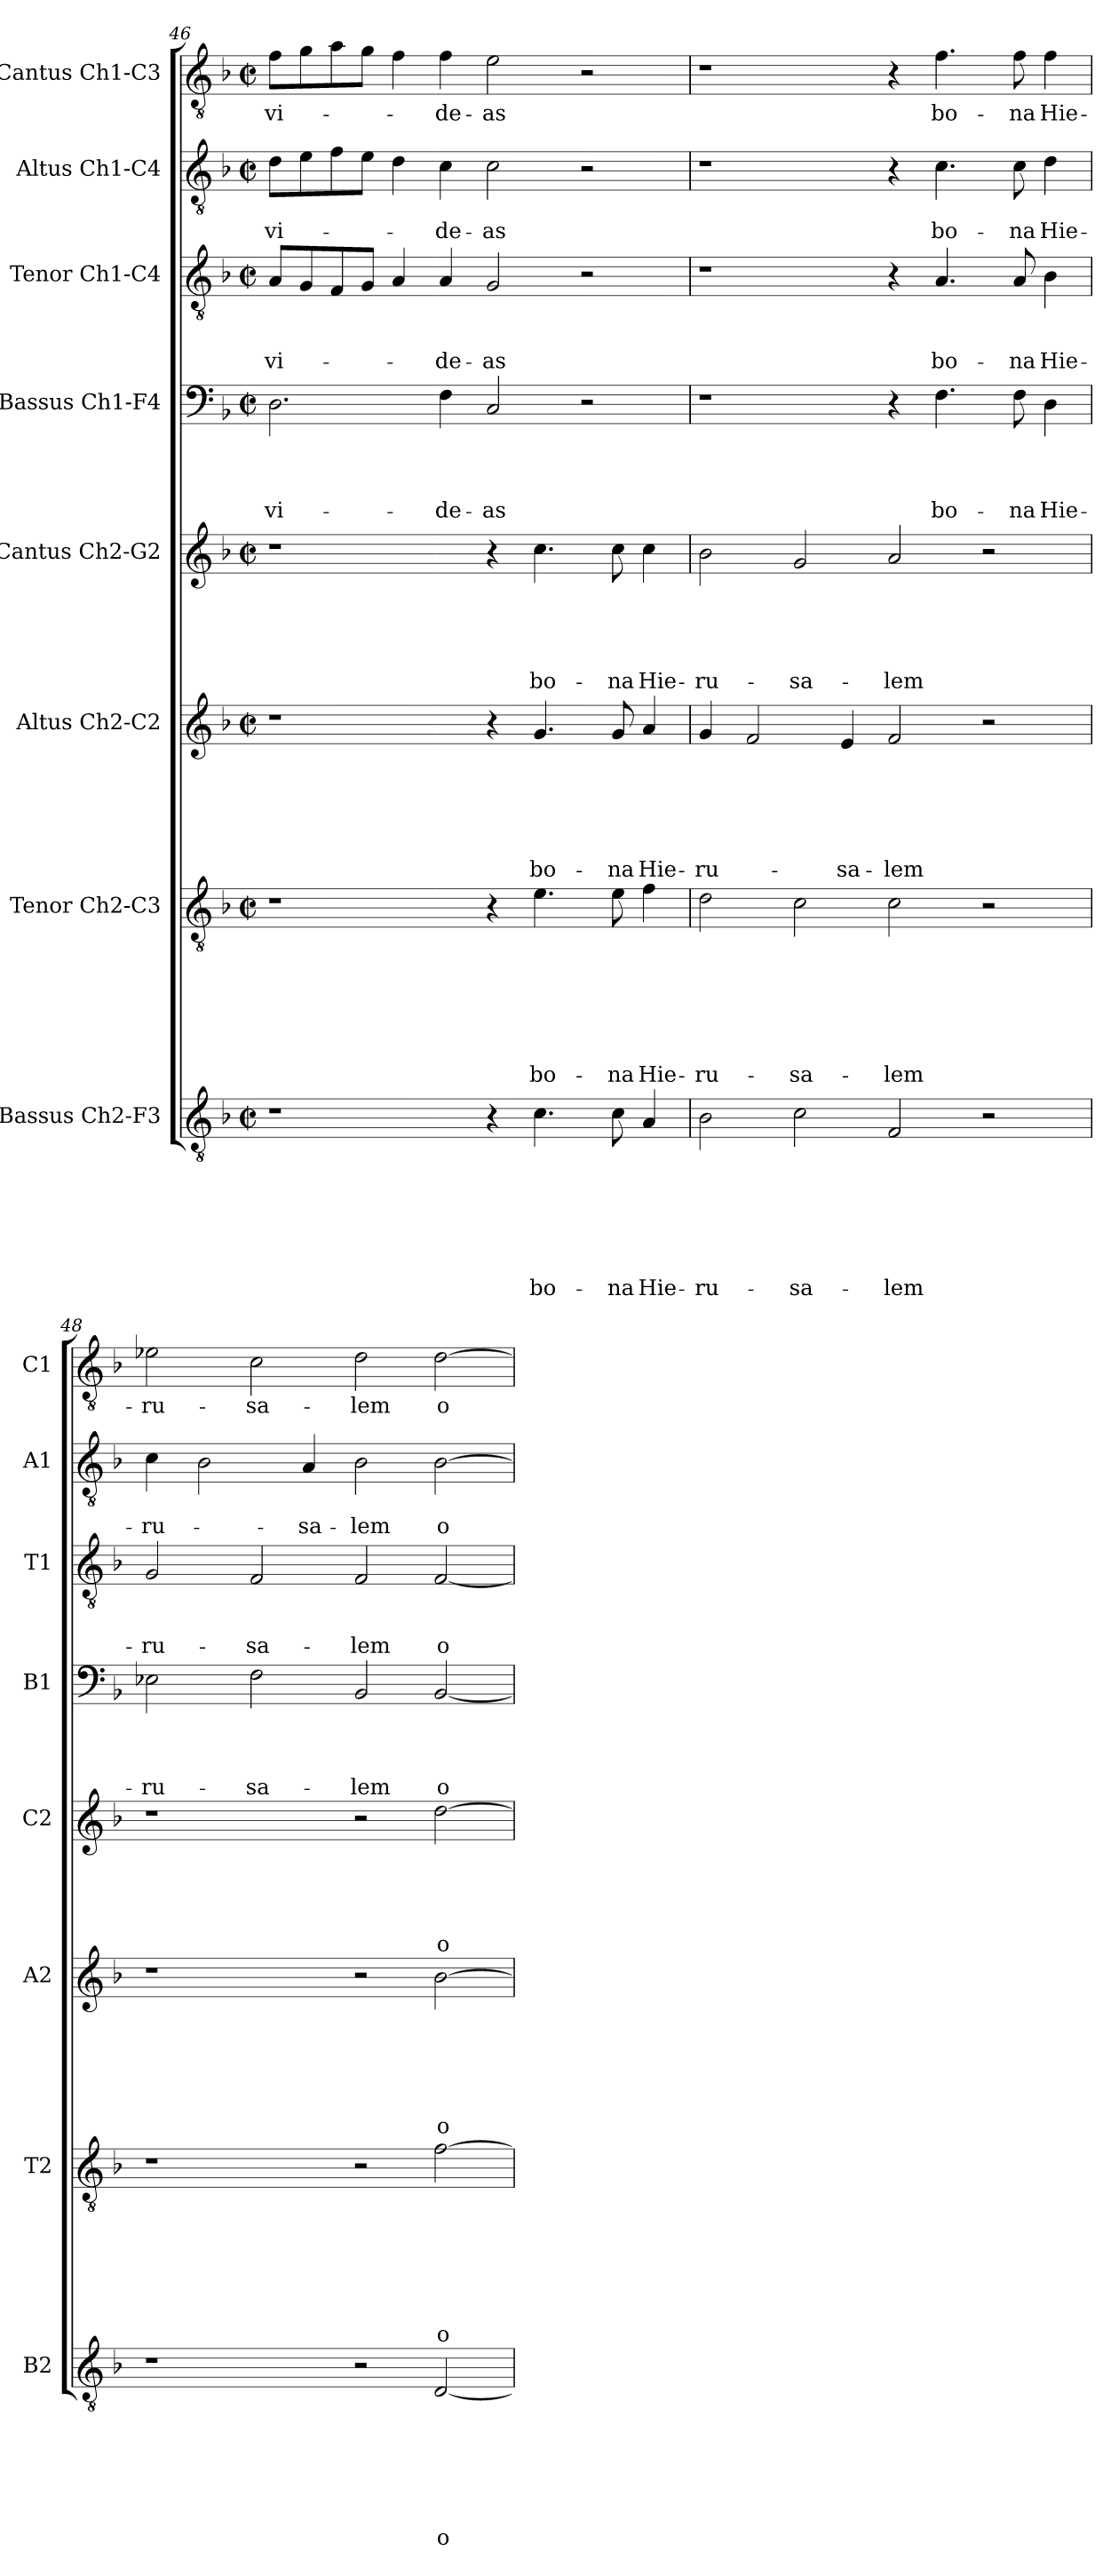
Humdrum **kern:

**kern	**text	**text	**text	**text	**text	**text	**text	**kern	**text	**text	**text	**text	**text	**text	**text	**kern	**text	**text	**text	**text	**text	**text	**kern	**text	**text	**text	**text	**text	**kern	**text	**text	**text	**text	**kern	**text	**text	**text	**kern	**text	**text	**kern	**text
*part8	*part8	*part8	*part8	*part8	*part8	*part8	*part8	*part7	*part7	*part7	*part7	*part7	*part7	*part7	*part7	*part6	*part6	*part6	*part6	*part6	*part6	*part6	*part5	*part5	*part5	*part5	*part5	*part5	*part4	*part4	*part4	*part4	*part4	*part3	*part3	*part3	*part3	*part2	*part2	*part2	*part1	*part1
*staff8	*staff8	*staff8	*staff8	*staff8	*staff8	*staff8	*staff8	*staff7	*staff7	*staff7	*staff7	*staff7	*staff7	*staff7	*staff7	*staff6	*staff6	*staff6	*staff6	*staff6	*staff6	*staff6	*staff5	*staff5	*staff5	*staff5	*staff5	*staff5	*staff4	*staff4	*staff4	*staff4	*staff4	*staff3	*staff3	*staff3	*staff3	*staff2	*staff2	*staff2	*staff1	*staff1
*I"Bassus Ch2-F3	*	*	*	*	*	*	*	*I"Tenor Ch2-C3	*	*	*	*	*	*	*	*I"Altus Ch2-C2	*	*	*	*	*	*	*I"Cantus Ch2-G2	*	*	*	*	*	*I"Bassus Ch1-F4	*	*	*	*	*I"Tenor Ch1-C4	*	*	*	*I"Altus Ch1-C4	*	*	*I"Cantus Ch1-C3	*
*I'B2	*	*	*	*	*	*	*	*I'T2	*	*	*	*	*	*	*	*I'A2	*	*	*	*	*	*	*I'C2	*	*	*	*	*	*I'B1	*	*	*	*	*I'T1	*	*	*	*I'A1	*	*	*I'C1	*
*clefGv2	*	*	*	*	*	*	*	*clefGv2	*	*	*	*	*	*	*	*clefG2	*	*	*	*	*	*	*clefG2	*	*	*	*	*	*clefF4	*	*	*	*	*clefGv2	*	*	*	*clefGv2	*	*	*clefGv2	*
*k[b-]	*	*	*	*	*	*	*	*k[b-]	*	*	*	*	*	*	*	*k[b-]	*	*	*	*	*	*	*k[b-]	*	*	*	*	*	*k[b-]	*	*	*	*	*k[b-]	*	*	*	*k[b-]	*	*	*k[b-]	*
*F:	*	*	*	*	*	*	*	*F:	*	*	*	*	*	*	*	*F:	*	*	*	*	*	*	*F:	*	*	*	*	*	*F:	*	*	*	*	*F:	*	*	*	*F:	*	*	*F:	*
*M2/2	*	*	*	*	*	*	*	*M2/2	*	*	*	*	*	*	*	*M2/2	*	*	*	*	*	*	*M2/2	*	*	*	*	*	*M2/2	*	*	*	*	*M2/2	*	*	*	*M2/2	*	*	*M2/2	*
*met(c|)	*	*	*	*	*	*	*	*met(c|)	*	*	*	*	*	*	*	*met(c|)	*	*	*	*	*	*	*met(c|)	*	*	*	*	*	*met(c|)	*	*	*	*	*met(c|)	*	*	*	*met(c|)	*	*	*met(c|)	*
=46	=46	=46	=46	=46	=46	=46	=46	=46	=46	=46	=46	=46	=46	=46	=46	=46	=46	=46	=46	=46	=46	=46	=46	=46	=46	=46	=46	=46	=46	=46	=46	=46	=46	=46	=46	=46	=46	=46	=46	=46	=46	=46
!	!	!	!	!	!	!	!	!	!	!	!	!	!	!	!	!	!	!	!	!	!	!	!	!	!	!	!	!	!	!	!	!	!LO:LY:b	!	!	!	!LO:LY:b	!	!	!LO:LY:b	!	!LO:LY:b
1r	.	.	.	.	.	.	.	1r	.	.	.	.	.	.	.	1r	.	.	.	.	.	.	1r	.	.	.	.	.	2.D\	.	.	.	vi-	8A/L	.	.	vi-	8d\L	.	vi-	8f\L	vi-
.	.	.	.	.	.	.	.	.	.	.	.	.	.	.	.	.	.	.	.	.	.	.	.	.	.	.	.	.	.	.	.	.	.	8G/	.	.	.	8e\	.	.	8g\	.
.	.	.	.	.	.	.	.	.	.	.	.	.	.	.	.	.	.	.	.	.	.	.	.	.	.	.	.	.	.	.	.	.	.	8F/	.	.	.	8f\	.	.	8a\	.
.	.	.	.	.	.	.	.	.	.	.	.	.	.	.	.	.	.	.	.	.	.	.	.	.	.	.	.	.	.	.	.	.	.	8G/J	.	.	.	8e\J	.	.	8g\J	.
.	.	.	.	.	.	.	.	.	.	.	.	.	.	.	.	.	.	.	.	.	.	.	.	.	.	.	.	.	.	.	.	.	.	4A/	.	.	.	4d\	.	.	4f\	.
!	!	!	!	!	!	!	!	!	!	!	!	!	!	!	!	!	!	!	!	!	!	!	!	!	!	!	!	!	!	!	!	!	!LO:LY:b	!	!	!	!LO:LY:b	!	!	!LO:LY:b	!	!LO:LY:b
.	.	.	.	.	.	.	.	.	.	.	.	.	.	.	.	.	.	.	.	.	.	.	.	.	.	.	.	.	4F\	.	.	.	-de-	4A/	.	.	-de-	4c\	.	-de-	4f\	-de-
!	!	!	!	!	!	!	!	!	!	!	!	!	!	!	!	!	!	!	!	!	!	!	!	!	!	!	!	!	!	!	!	!	!LO:LY:b	!	!	!	!LO:LY:b	!	!	!LO:LY:b	!	!LO:LY:b
4r	.	.	.	.	.	.	.	4r	.	.	.	.	.	.	.	4r	.	.	.	.	.	.	4r	.	.	.	.	.	2C/	.	.	.	-as	2G/	.	.	-as	2c\	.	-as	2e\	-as
!	!	!	!	!	!	!	!LO:LY:b	!	!	!	!	!	!	!	!LO:LY:b	!	!	!	!	!	!	!LO:LY:b	!	!	!	!	!	!LO:LY:b	!	!	!	!	!	!	!	!	!	!	!	!	!	!
4.c\	.	.	.	.	.	.	bo-	4.e\	.	.	.	.	.	.	bo-	4.g/	.	.	.	.	.	bo-	4.cc\	.	.	.	.	bo-	.	.	.	.	.	.	.	.	.	.	.	.	.	.
.	.	.	.	.	.	.	.	.	.	.	.	.	.	.	.	.	.	.	.	.	.	.	.	.	.	.	.	.	2r	.	.	.	.	2r	.	.	.	2r	.	.	2r	.
!	!	!	!	!	!	!	!LO:LY:b	!	!	!	!	!	!	!	!LO:LY:b	!	!	!	!	!	!	!LO:LY:b	!	!	!	!	!	!LO:LY:b	!	!	!	!	!	!	!	!	!	!	!	!	!	!
8c\	.	.	.	.	.	.	-na	8e\	.	.	.	.	.	.	-na	8g/	.	.	.	.	.	-na	8cc\	.	.	.	.	-na	.	.	.	.	.	.	.	.	.	.	.	.	.	.
!	!	!	!	!	!	!	!LO:LY:b	!	!	!	!	!	!	!	!LO:LY:b	!	!	!	!	!	!	!LO:LY:b	!	!	!	!	!	!LO:LY:b	!	!	!	!	!	!	!	!	!	!	!	!	!	!
4A/	.	.	.	.	.	.	Hie-	4f\	.	.	.	.	.	.	Hie-	4a/	.	.	.	.	.	Hie-	4cc\	.	.	.	.	Hie-	.	.	.	.	.	.	.	.	.	.	.	.	.	.
=47	=47	=47	=47	=47	=47	=47	=47	=47	=47	=47	=47	=47	=47	=47	=47	=47	=47	=47	=47	=47	=47	=47	=47	=47	=47	=47	=47	=47	=47	=47	=47	=47	=47	=47	=47	=47	=47	=47	=47	=47	=47	=47
!	!	!	!	!	!	!	!LO:LY:b	!	!	!	!	!	!	!	!LO:LY:b	!	!	!	!	!	!	!LO:LY:b	!	!	!	!	!	!LO:LY:b	!	!	!	!	!	!	!	!	!	!	!	!	!	!
2B-\	.	.	.	.	.	.	-ru-	2d\	.	.	.	.	.	.	-ru-	4g/	.	.	.	.	.	-ru-	2b-\	.	.	.	.	-ru-	1r	.	.	.	.	1r	.	.	.	1r	.	.	1r	.
.	.	.	.	.	.	.	.	.	.	.	.	.	.	.	.	2f/	.	.	.	.	.	.	.	.	.	.	.	.	.	.	.	.	.	.	.	.	.	.	.	.	.	.
!	!	!	!	!	!	!	!LO:LY:b	!	!	!	!	!	!	!	!LO:LY:b	!	!	!	!	!	!	!	!	!	!	!	!	!LO:LY:b	!	!	!	!	!	!	!	!	!	!	!	!	!	!
2c\	.	.	.	.	.	.	-sa-	2c\	.	.	.	.	.	.	-sa-	.	.	.	.	.	.	.	2g/	.	.	.	.	-sa-	.	.	.	.	.	.	.	.	.	.	.	.	.	.
!	!	!	!	!	!	!	!	!	!	!	!	!	!	!	!	!	!	!	!	!	!	!LO:LY:b	!	!	!	!	!	!	!	!	!	!	!	!	!	!	!	!	!	!	!	!
.	.	.	.	.	.	.	.	.	.	.	.	.	.	.	.	4e/	.	.	.	.	.	-sa-	.	.	.	.	.	.	.	.	.	.	.	.	.	.	.	.	.	.	.	.
!	!	!	!	!	!	!	!LO:LY:b	!	!	!	!	!	!	!	!LO:LY:b	!	!	!	!	!	!	!LO:LY:b	!	!	!	!	!	!LO:LY:b	!	!	!	!	!	!	!	!	!	!	!	!	!	!
2F/	.	.	.	.	.	.	-lem	2c\	.	.	.	.	.	.	-lem	2f/	.	.	.	.	.	-lem	2a/	.	.	.	.	-lem	4r	.	.	.	.	4r	.	.	.	4r	.	.	4r	.
!	!	!	!	!	!	!	!	!	!	!	!	!	!	!	!	!	!	!	!	!	!	!	!	!	!	!	!	!	!	!	!	!	!LO:LY:b	!	!	!	!LO:LY:b	!	!	!LO:LY:b	!	!LO:LY:b
.	.	.	.	.	.	.	.	.	.	.	.	.	.	.	.	.	.	.	.	.	.	.	.	.	.	.	.	.	4.F\	.	.	.	bo-	4.A/	.	.	bo-	4.c\	.	bo-	4.f\	bo-
2r	.	.	.	.	.	.	.	2r	.	.	.	.	.	.	.	2r	.	.	.	.	.	.	2r	.	.	.	.	.	.	.	.	.	.	.	.	.	.	.	.	.	.	.
!	!	!	!	!	!	!	!	!	!	!	!	!	!	!	!	!	!	!	!	!	!	!	!	!	!	!	!	!	!	!	!	!	!LO:LY:b	!	!	!	!LO:LY:b	!	!	!LO:LY:b	!	!LO:LY:b
.	.	.	.	.	.	.	.	.	.	.	.	.	.	.	.	.	.	.	.	.	.	.	.	.	.	.	.	.	8F\	.	.	.	-na	8A/	.	.	-na	8c\	.	-na	8f\	-na
!	!	!	!	!	!	!	!	!	!	!	!	!	!	!	!	!	!	!	!	!	!	!	!	!	!	!	!	!	!	!	!	!	!LO:LY:b	!	!	!	!LO:LY:b	!	!	!LO:LY:b	!	!LO:LY:b
.	.	.	.	.	.	.	.	.	.	.	.	.	.	.	.	.	.	.	.	.	.	.	.	.	.	.	.	.	4D\	.	.	.	Hie-	4B-\	.	.	Hie-	4d\	.	Hie-	4f\	Hie-
!!LO:LB:g=z
=48	=48	=48	=48	=48	=48	=48	=48	=48	=48	=48	=48	=48	=48	=48	=48	=48	=48	=48	=48	=48	=48	=48	=48	=48	=48	=48	=48	=48	=48	=48	=48	=48	=48	=48	=48	=48	=48	=48	=48	=48	=48	=48
!	!	!	!	!	!	!	!	!	!	!	!	!	!	!	!	!	!	!	!	!	!	!	!	!	!	!	!	!	!	!	!	!	!LO:LY:b	!	!	!	!LO:LY:b	!	!	!LO:LY:b	!	!LO:LY:b
1r	.	.	.	.	.	.	.	1r	.	.	.	.	.	.	.	1r	.	.	.	.	.	.	1r	.	.	.	.	.	2E-X\	.	.	.	-ru-	2G/	.	.	-ru-	4c\	.	-ru-	2e-X\	-ru-
.	.	.	.	.	.	.	.	.	.	.	.	.	.	.	.	.	.	.	.	.	.	.	.	.	.	.	.	.	.	.	.	.	.	.	.	.	.	2B-\	.	.	.	.
!	!	!	!	!	!	!	!	!	!	!	!	!	!	!	!	!	!	!	!	!	!	!	!	!	!	!	!	!	!	!	!	!	!LO:LY:b	!	!	!	!LO:LY:b	!	!	!	!	!LO:LY:b
.	.	.	.	.	.	.	.	.	.	.	.	.	.	.	.	.	.	.	.	.	.	.	.	.	.	.	.	.	2F\	.	.	.	-sa-	2F/	.	.	-sa-	.	.	.	2c\	-sa-
!	!	!	!	!	!	!	!	!	!	!	!	!	!	!	!	!	!	!	!	!	!	!	!	!	!	!	!	!	!	!	!	!	!	!	!	!	!	!	!	!LO:LY:b	!	!
.	.	.	.	.	.	.	.	.	.	.	.	.	.	.	.	.	.	.	.	.	.	.	.	.	.	.	.	.	.	.	.	.	.	.	.	.	.	4A/	.	-sa-	.	.
!	!	!	!	!	!	!	!	!	!	!	!	!	!	!	!	!	!	!	!	!	!	!	!	!	!	!	!	!	!	!	!	!	!LO:LY:b	!	!	!	!LO:LY:b	!	!	!LO:LY:b	!	!LO:LY:b
2r	.	.	.	.	.	.	.	2r	.	.	.	.	.	.	.	2r	.	.	.	.	.	.	2r	.	.	.	.	.	2BB-/	.	.	.	-lem	2F/	.	.	-lem	2B-\	.	-lem	2d\	-lem
!	!	!	!	!	!	!	!LO:LY:b	!	!	!	!	!	!	!	!LO:LY:b	!	!	!	!	!	!	!LO:LY:b	!	!	!	!	!	!LO:LY:b	!	!	!	!	!LO:LY:b	!	!	!	!LO:LY:b	!	!	!LO:LY:b	!	!LO:LY:b
[2D/	.	.	.	.	.	.	o-	[2f\	.	.	.	.	.	.	o-	[2b-\	.	.	.	.	.	o-	[2dd\	.	.	.	.	o-	[2BB-/	.	.	.	o-	[2F/	.	.	o-	[2B-\	.	o-	[2d\	o-
=	=	=	=	=	=	=	=	=	=	=	=	=	=	=	=	=	=	=	=	=	=	=	=	=	=	=	=	=	=	=	=	=	=	=	=	=	=	=	=	=	=	=
*-	*-	*-	*-	*-	*-	*-	*-	*-	*-	*-	*-	*-	*-	*-	*-	*-	*-	*-	*-	*-	*-	*-	*-	*-	*-	*-	*-	*-	*-	*-	*-	*-	*-	*-	*-	*-	*-	*-	*-	*-	*-	*-
